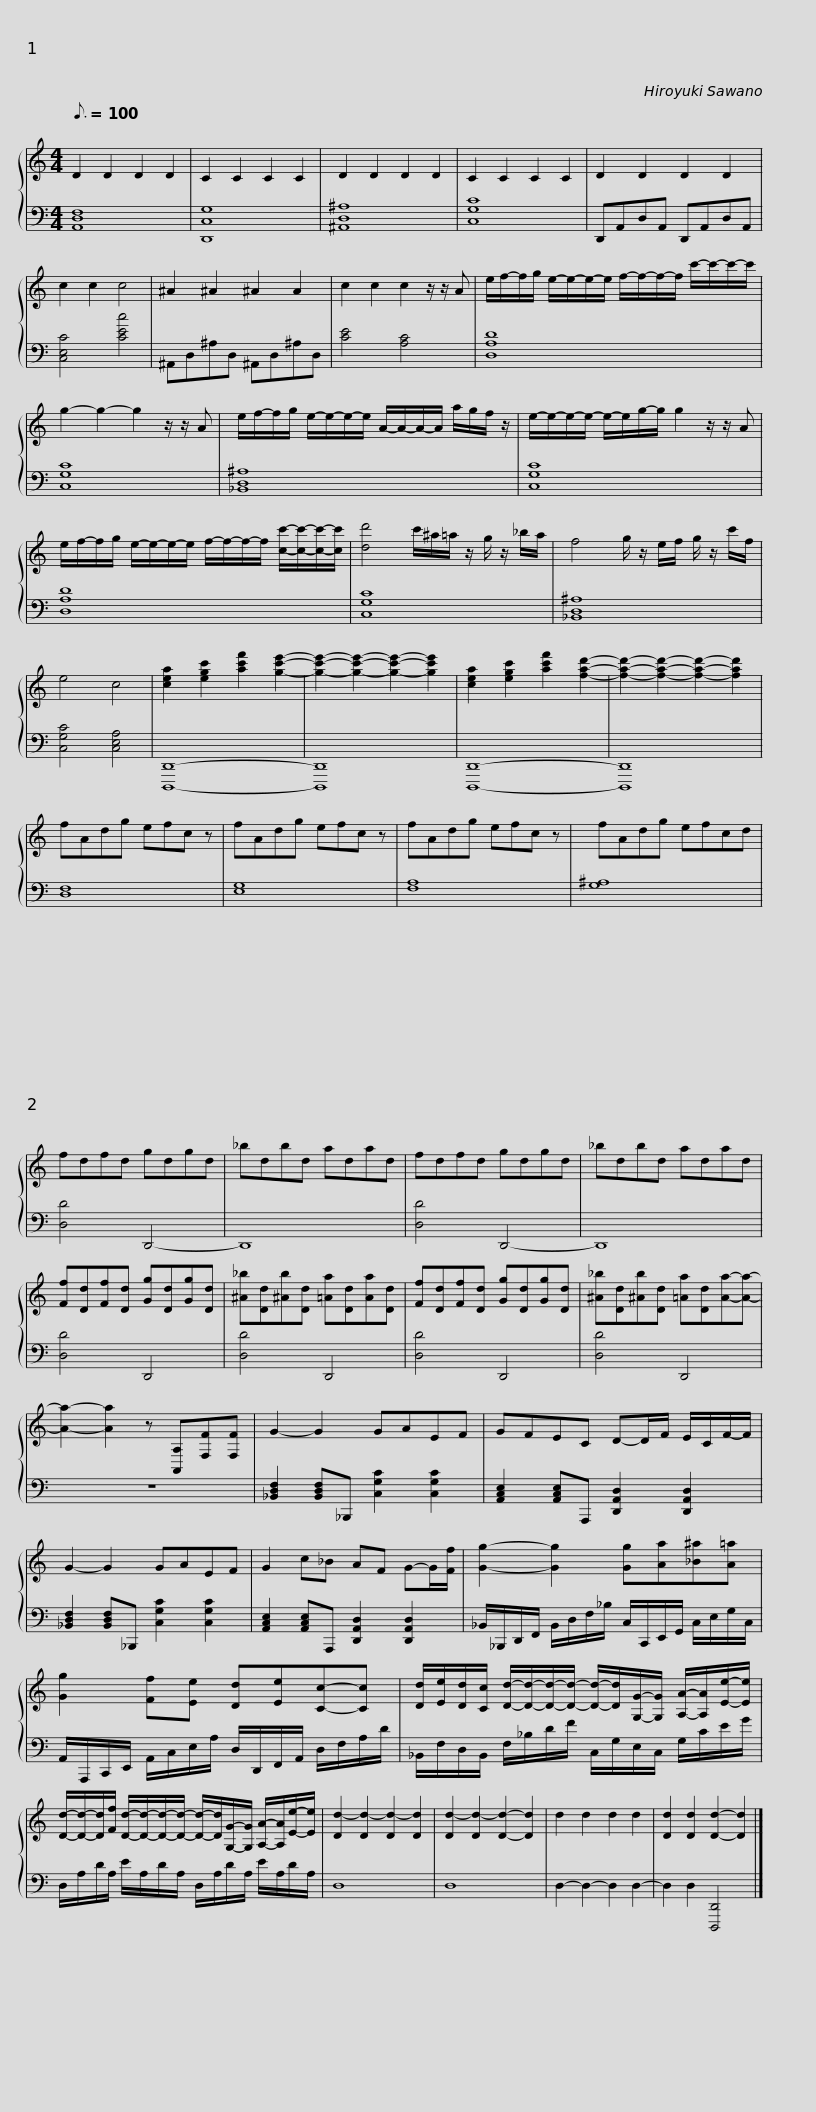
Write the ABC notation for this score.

X:1
%%score { 1 | 2 }
L:1/8
Q:3/16=100
M:4/4
I:linebreak $
K:C
V:1 treble
V:2 bass
V:1
 D2 D2 D2 D2 | C2 C2 C2 C2 | D2 D2 D2 D2 | C2 C2 C2 C2 | D2 D2 D2 D2 | %5
 c2 c2 c4 | ^A2 ^A2 ^A2 A2 |$ c2 c2 c2 z/ z/ A | e/f/-f/g/ e/-e/-e/-e/ f/-f/-f/-f/ c'/-c'/-c'/-c'/ | g2- g2- g2 z/ z/ A | %10
 e/f/-f/g/ e/-e/-e/-e/ A/-A/-A/-A/ a/g/f/ z/ |$ e/-e/-e/-e/- e/-e/g/-g/ g2 z/ z/ A | e/f/-f/g/ e/-e/-e/-e/ f/-f/-f/-f/ [cc']/-[cc']/-[cc']/-[cc']/ | [dd']4 c'/^a/=a/ z/ g/ z/ _b/a/ |$ f4 g/ z/ e/f/ g/ z/ c'/f/ | %15
 e4 c4 | [cea]2 [egc']2 [ac'f']2 [gc'e']2- | [gc'e']2- [gc'e']2- [gc'e']2- [gc'e']2 | [cea]2 [egc']2 [ac'f']2 [fad']2- | [fad']2- [fad']2- [fad']2- [fad']2 | %20
 fAdg efc z |$ fAdg efc z | fAdg efc z | fAdg efcd | fdfd gdgd | %25
 _bdbd adad |$ fdfd gdgd | _bdbd adad | [Ff][Dd][Ff][Dd] [Gg][Dd][Gg][Dd] | [^A_b][Dd][^Ab][Dd] [=Aa][Dd][Aa][Dd] | %30
 [Ff][Dd][Ff][Dd] [Gg][Dd][Gg][Dd] |$ [^A_b][Dd][^Ab][Dd] [=Aa][Dd][Aa]-[Aa]- | [Aa]2- [Aa]2 z [A,,A,][F,F][F,F] | G2- G2 GAEF | GFEC D-D/F/ E/C/F/-F/ | %35
 G2- G2 GAEF |$ G2 c_B AF G-G/[Ff]/ | [Gg]2- [Gg]2 [Gg][Aa][_B^a][A=a] | [Gg]2 [Ff][Ee] [Dd][Ee][Cc]-[Cc] |$ [Dd]/[Ee]/[Dd]/[Cc]/ [Dd]/-[Dd]/-[Dd]/-[Dd]/- [Dd]/-[Dd]/[G,G]/-[G,G]/ [A,A]/-[A,A]/[Ee]/-[Ee]/ | %40
 [Dd]/-[Dd]/-[Dd]/[Ff]/ [Dd]/-[Dd]/-[Dd]/-[Dd]/- [Dd]/-[Dd]/[G,G]/-[G,G]/ [A,A]/-[A,A]/[Ee]/-[Ee]/ |$ [Dd-]2 [Dd-]2 [Dd-]2 [Dd]2 | [Dd-]2 [Dd-]2 [Dd]2- [Dd]2 | d2 d2 d2 d2 | [Dd]2 [Dd]2 [Dd]2- [Dd]2 |] %45
V:2
 [A,,D,F,]8 | [D,,C,G,]8 | [^A,,D,^A,]8 | [C,G,C]8 | D,,A,,D,A,, D,,A,,D,A,, | %5
 [C,E,C]4 [CEc]4 | ^A,,D,^A,D, ^A,,D,^A,D, |$ [CE]4 [A,C]4 | [D,A,D]8 | [C,G,C]8 | %10
 [_B,,D,^A,]8 |$ [C,G,C]8 | [D,A,D]8 | [C,G,C]8 |$ [_B,,D,^A,]8 | %15
 [C,G,C]4 [C,E,A,]4 | [D,,,D,,]8- | [D,,,D,,]8 | [D,,,D,,]8- | [D,,,D,,]8 | %20
 [D,F,]8 |$ [E,G,]8 | [F,A,]8 | [G,^A,]8 | [D,D]4 D,,4- | %25
 D,,8 |$ [D,D]4 D,,4- | D,,8 | [D,D]4 D,,4 | [D,D]4 D,,4 | %30
 [D,D]4 D,,4 |$ [D,D]4 D,,4 | z8 | [_B,,D,F,]2 [B,,D,F,]_B,,, [C,G,C]2 [C,G,C]2 | [A,,C,E,]2 [A,,C,E,]A,,, [D,,A,,D,]2 [D,,A,,D,]2 | %35
 [_B,,D,F,]2 [B,,D,F,]_B,,, [C,G,C]2 [C,G,C]2 |$ [A,,C,E,]2 [A,,C,E,]A,,, [D,,A,,D,]2 [D,,A,,D,]2 | _B,,/_B,,,/D,,/F,,/ B,,/D,/F,/_B,/ C,/C,,/E,,/G,,/ C,/E,/G,/C,/ | A,,/A,,,/C,,/E,,/ A,,/C,/E,/A,/ D,/D,,/F,,/A,,/ D,/F,/A,/D/ |$ _B,,/F,/D,/B,,/ F,/_B,/D/F/ C,/G,/E,/C,/ G,/C/E/G/ | %40
 D,/A,/D/A,/ E/A,/D/A,/ D,/A,/D/A,/ E/A,/D/A,/ |$ D,8 | D,8 | D,2- D,2- D,2 D,2- | D,2 D,2 [D,,,D,,]4 |] %45
